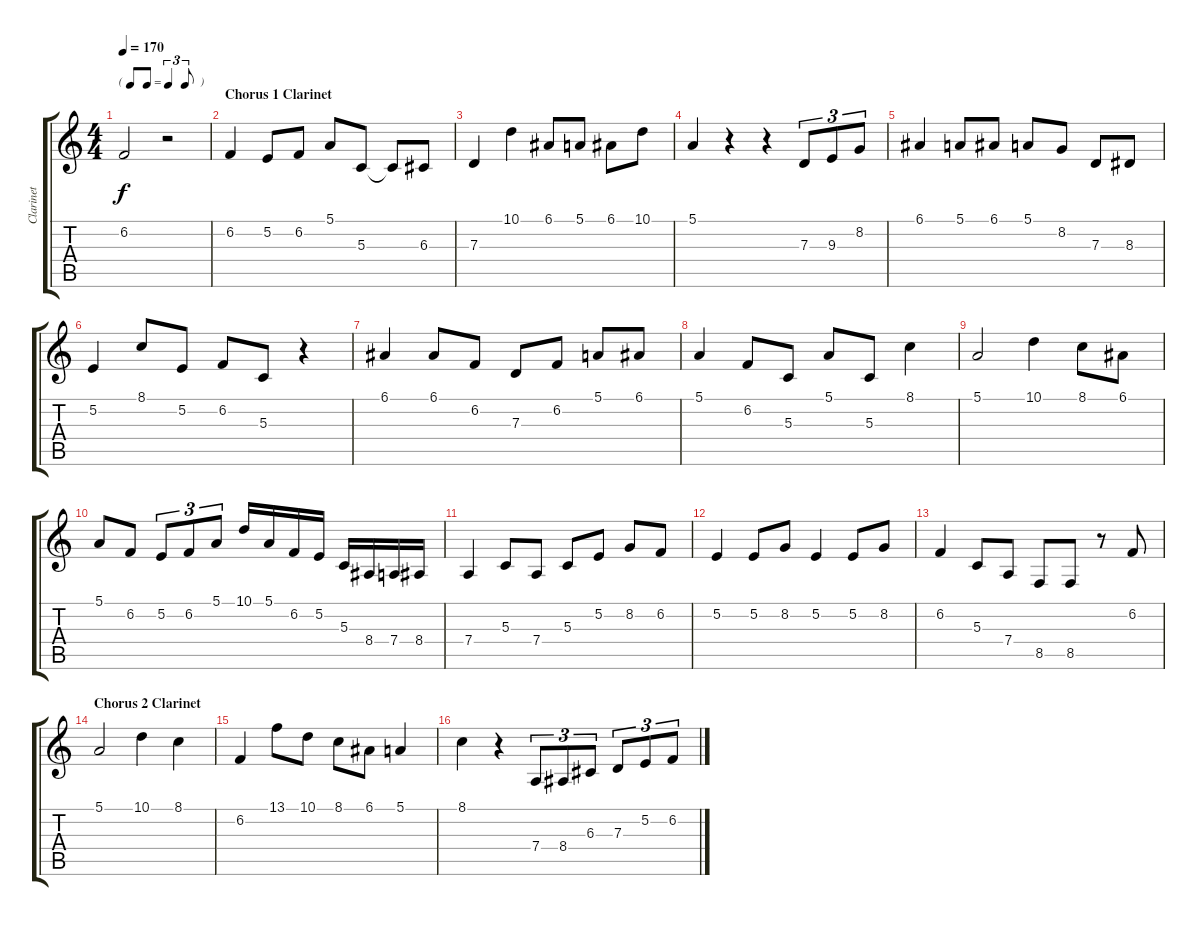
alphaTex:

\track ("Clarinet" "Clarinet") {instrument clarinet}
\staff {score tabs}
\tuning (E4 B3 G3 D3 A2 E2) {hide}
\ts (4 4)
\tf triplet8th
\tempo 170
\clef g2
\ks c
6.2.2{dy f} r.2 |
\section ("" "Chorus 1 Clarinet")
6.2.4 5.2.8 6.2.8 5.1.8 5.3.8 5.3{t}.8 6.3.8 |
7.3.4 10.1.4 6.1.8 5.1.8 6.1.8 10.1.8 |
5.1.4 r.4 r.4 7.3.8{tu (3 2)} 9.3.8{tu (3 2)} 8.2.8{tu (3 2)} |
6.1.4 5.1.8 6.1.8 5.1.8 8.2.8 7.3.8 8.3.8 |
5.2.4 8.1.8 5.2.8 6.2.8 5.3.8 r.4 |
6.1.4 6.1.8 6.2.8 7.3.8 6.2.8 5.1.8 6.1.8 |
5.1.4 6.2.8 5.3.8 5.1.8 5.3.8 8.1.4 |
5.1.2 10.1.4 8.1.8 6.1.8 |
5.1.8 6.2.8 5.2.8{tu (3 2)} 6.2.8{tu (3 2)} 5.1.8{tu (3 2)} 10.1.16 5.1.16 6.2.16 5.2.16 5.3.16 8.4.16 7.4.16 8.4.16 |
7.4.4 5.3.8 7.4.8 5.3.8 5.2.8 8.2.8 6.2.8 |
5.2.4 5.2.8 8.2.8 5.2.4 5.2.8 8.2.8 |
6.2.4 5.3.8 7.4.8 8.5.8 8.5.8 r.8 6.2.8 |
\section ("" "Chorus 2 Clarinet")
5.1.2 10.1.4 8.1.4 |
6.2.4 13.1.8 10.1.8 8.1.8 6.1.8 5.1.4 |
8.1.4 r.4 7.4.8{tu (3 2)} 8.4.8{tu (3 2)} 6.3.8{tu (3 2)} 7.3.8{tu (3 2)} 5.2.8{tu (3 2)} 6.2.8{tu (3 2)}
